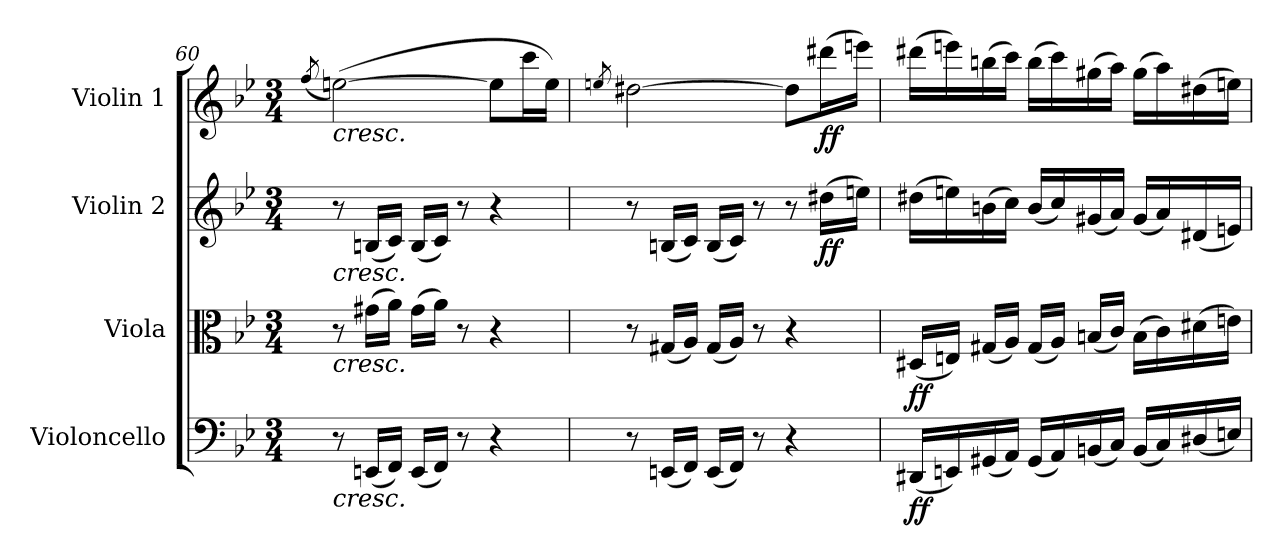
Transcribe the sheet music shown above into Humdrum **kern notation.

**kern	**dynam	**kern	**dynam	**kern	**dynam	**kern	**dynam
*part4	*part4	*part3	*part3	*part2	*part2	*part1	*part1
*staff4	*staff4	*staff3	*staff3	*staff2	*staff2	*staff1	*staff1
*I"Violoncello	*	*I"Viola	*	*I"Violin 2	*	*I"Violin 1	*
*I'Vc	*	*I'Vla	*	*I'Vln	*	*I'Vln	*
*clefF4	*	*clefC3	*	*clefG2	*	*clefG2	*
*k[b-e-]	*	*k[b-e-]	*	*k[b-e-]	*	*k[b-e-]	*
*M3/4	*	*M3/4	*	*M3/4	*	*M3/4	*
=60	=60	=60	=60	=60	=60	=60	=60
.	.	.	.	.	.	(8qff/	.
!	!	!	!	!	!	!LO:TX:b:i:t=cresc.	!
!	!	!	!	!LO:TX:b:i:t=cresc.	!	!	!
!	!	!LO:TX:b:i:t=cresc.	!	!	!	!	!
!LO:TX:b:i:t=cresc.	!	!	!	!	!	!	!
8r	.	8r	.	8r	.	([2een\)	.
(16EEn/LL	.	(16g#X\LL	.	(<16Bn/LL	.	.	.
16FF/JJ)	.	16a\JJ)	.	16c/JJ)	.	.	.
(16EE/LL	.	(16g#\LL	.	(<16B/LL	.	.	.
16FF/JJ)	.	16a\JJ)	.	16c/JJ)	.	.	.
8r	.	8r	.	8r	.	.	.
4r	.	4r	.	4r	.	8ee\L]	.
.	.	.	.	.	.	16ccc\L	.
.	.	.	.	.	.	16ee\JJ)	.
!!LO:LB:g=z
=61	=61	=61	=61	=61	=61	=61	=61
.	.	.	.	.	.	8qeen/	.
8r	.	8r	.	8r	.	[2dd#X\	.
(16EEn/LL	.	(16G#X/LL	.	(<16Bn/LL	.	.	.
16FF/JJ)	.	16A/JJ)	.	16c/JJ)	.	.	.
(16EE/LL	.	(16G#/LL	.	(<16B/LL	.	.	.
16FF/JJ)	.	16A/JJ)	.	16c/JJ)	.	.	.
8r	.	8r	.	8r	.	.	.
4r	.	4r	.	8r	.	8dd#\L]	.
!	!	!	!	!	!LO:DY:b	!	!LO:DY:b
.	.	.	.	(>16dd#X\LL	ff	(16ddd#X\L	ff
.	.	.	.	16een\JJ)	.	16eeen\JJ)	.
=62	=62	=62	=62	=62	=62	=62	=62
!	!LO:DY:b	!	!LO:DY:b	!	!	!	!
(16DD#X/LL	ff	(16D#X/LL	ff	(>16dd#X\LL	.	(16ddd#X\LL	.
16EEn/)	.	16En/JJ)	.	16een\)	.	16eeen\)	.
(16GG#X/	.	(16G#X/LL	.	(>16bn\	.	(16bbn\	.
16AA/JJ)	.	16A/JJ)	.	16cc\JJ)	.	16ccc\JJ)	.
(16GG#/LL	.	(16G#/LL	.	(16b/LL	.	(16bb\LL	.
16AA/)	.	16A/JJ)	.	16cc/)	.	16ccc\)	.
(16BBn/	.	(16Bn/LL	.	(16g#X/	.	(16gg#X\	.
16C/JJ)	.	16c/JJ)	.	16a/JJ)	.	16aa\JJ)	.
(16BB/LL	.	(16B\LL	.	(<16g#/LL	.	(16gg#\LL	.
16C/)	.	16c\)	.	16a/)	.	16aa\)	.
(16D#X/	.	(16d#X\	.	(<16d#X/	.	(16dd#X\	.
16En/JJ)	.	16en\JJ)	.	16en/JJ)	.	16een\JJ)	.
=	=	=	=	=	=	=	=
*-	*-	*-	*-	*-	*-	*-	*-
